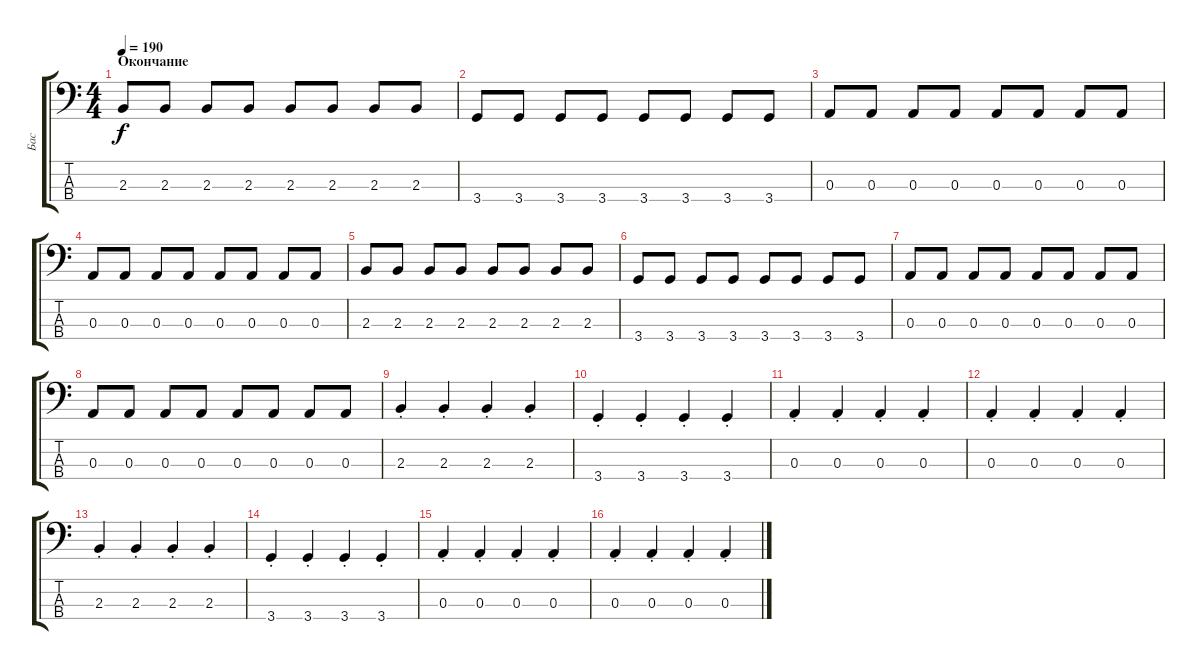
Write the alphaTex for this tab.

\track ("Бас" "Бас") {instrument electricbassfinger}
\staff {score tabs}
\tuning (G2 D2 A1 E1) {hide}
\ts (4 4)
\section ("" "Окончание")
\tempo 190
\clef f4
\ks c
2.3.8{dy f} 2.3.8 2.3.8 2.3.8 2.3.8 2.3.8 2.3.8 2.3.8 |
3.4.8 3.4.8 3.4.8 3.4.8 3.4.8 3.4.8 3.4.8 3.4.8 |
0.3.8 0.3.8 0.3.8 0.3.8 0.3.8 0.3.8 0.3.8 0.3.8 |
0.3.8 0.3.8 0.3.8 0.3.8 0.3.8 0.3.8 0.3.8 0.3.8 |
2.3.8 2.3.8 2.3.8 2.3.8 2.3.8 2.3.8 2.3.8 2.3.8 |
3.4.8 3.4.8 3.4.8 3.4.8 3.4.8 3.4.8 3.4.8 3.4.8 |
0.3.8 0.3.8 0.3.8 0.3.8 0.3.8 0.3.8 0.3.8 0.3.8 |
0.3.8 0.3.8 0.3.8 0.3.8 0.3.8 0.3.8 0.3.8 0.3.8 |
2.3{st}.4 2.3{st}.4 2.3{st}.4 2.3{st}.4 |
3.4{st}.4 3.4{st}.4 3.4{st}.4 3.4{st}.4 |
0.3{st}.4 0.3{st}.4 0.3{st}.4 0.3{st}.4 |
0.3{st}.4 0.3{st}.4 0.3{st}.4 0.3{st}.4 |
2.3{st}.4 2.3{st}.4 2.3{st}.4 2.3{st}.4 |
3.4{st}.4 3.4{st}.4 3.4{st}.4 3.4{st}.4 |
0.3{st}.4 0.3{st}.4 0.3{st}.4 0.3{st}.4 |
0.3{st}.4 0.3{st}.4 0.3{st}.4 0.3{st}.4
